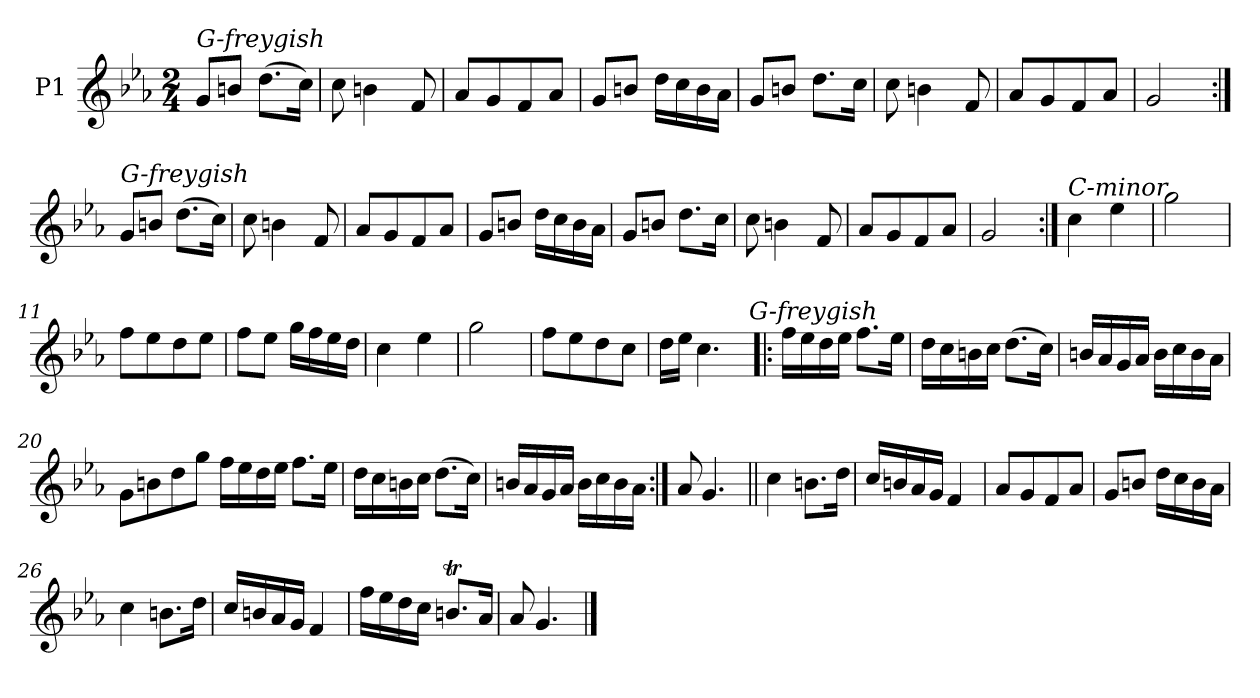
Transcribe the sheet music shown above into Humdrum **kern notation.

**kern
*part1
*staff1
*I"P1
*clefG2
*k[b-e-a-]
*M2/4
=1
!LO:TX:a:i:t=G-freygish
8gL
8bnJ
(8.ddL
16ccJk)
=2
8cc
4bn
8f
=3
8a-L
8g
8f
8a-J
=4
8gL
8bnJ
16ddLL
16cc
16b
16a-JJ
=5
8gL
8bnJ
8.ddL
16ccJk
=6
8cc
4bn
8f
=7
8a-L
8g
8f
8a-J
=8
2g
=1:|!
!LO:TX:a:i:t=G-freygish
8gL
8bnJ
(8.ddL
16ccJk)
=2
8cc
4bn
8f
=3
8a-L
8g
8f
8a-J
=4
8gL
8bnJ
16ddLL
16cc
16b
16a-JJ
=5
8gL
8bnJ
8.ddL
16ccJk
=6
8cc
4bn
8f
=7
8a-L
8g
8f
8a-J
=8
2g
=9:|!
!LO:TX:a:i:t=C-minor
4cc
4ee-
=10
2gg
=11
8ffL
8ee-
8dd
8ee-J
=12
8ffL
8ee-J
16ggLL
16ff
16ee-
16ddJJ
=13
4cc
4ee-
=14
2gg
=15
8ffL
8ee-
8dd
8ccJ
=16
16ddLL
16ee-JJ
4.cc
!LO:TX:a:i:t=G-freygish
=17!|:
16ffLL
16ee-
16dd
16ee-JJ
8.ffL
16ee-Jk
=18
16ddLL
16cc
16bn
16ccJJ
(8.ddL
16ccJk)
=19
16bnLL
16a-
16g
16a-JJ
16bLL
16cc
16b
16a-JJ
=20
8gL
8bn
8dd
8ggJ
16ffLL
16ee-
16dd
16ee-JJ
8.ffL
16ee-Jk
=18
16ddLL
16cc
16bn
16ccJJ
(8.ddL
16ccJk)
=19
16bnLL
16a-
16g
16a-JJ
16bLL
16cc
16b
16a-JJ
=21:|!
8a-
4.g
=22||
4cc
8.bnL
16ddJk
=23
16ccLL
16bn
16a-
16gJJ
4f
=24
8a-L
8g
8f
8a-J
=25
8gL
8bnJ
16ddLL
16cc
16b
16a-JJ
=26
4cc
8.bnL
16ddJk
=27
16ccLL
16bn
16a-
16gJJ
4f
=28
16ffLL
16ee-
16dd
16ccJJ
8.bntL
16a-Jk
=29
8a-
4.g
==
*-
